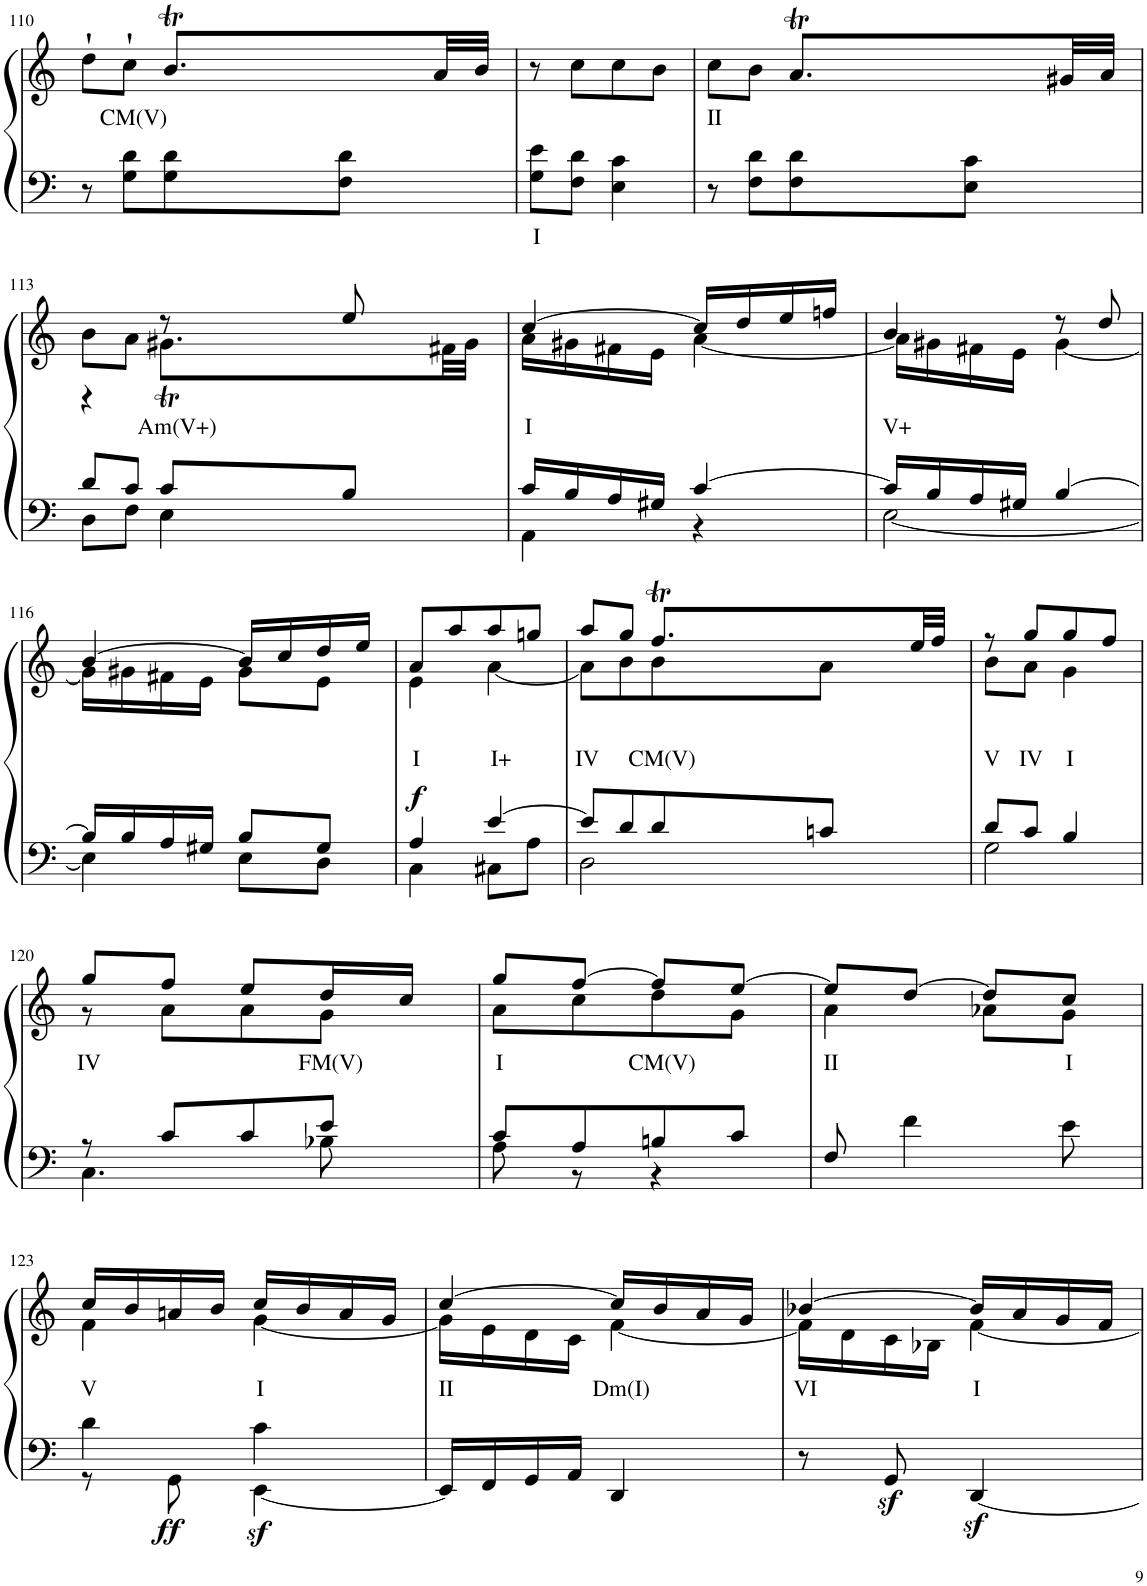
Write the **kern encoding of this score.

**kern	**text	**kern	**text	**dynam
*part1	*part1	*part1	*part1	*part1
*staff2	*staff2	*staff1	*staff1	*staff1/2
*I"Piano	*	*	*	*
*I'Pno	*	*	*	*
!!LO:PB:g=z
*clefF4	*	*clefG2	*	*
*k[]	*	*k[]	*	*
*M2/4	*	*M2/4	*	*
=110	=110	=110	=110	=110
*	*	*^	*	*
8r	.	8dd'`\L	4480%1119ryy	.	.
!	!	!	!	!LO:LY:b	!
8G\ 8d\L	.	8cc'`\J	.	CM(V)	.
*	*	*	*Xtuplet	*	*
.	.	.	112%3ryy	.	.
8G\ 8d\	.	8.bt/L	.	.	.
.	.	.	112%3cc!	.	.
.	.	.	112%3b!	.	.
.	.	.	112%3cc!	.	.
.	.	.	112%3b!	.	.
8F\ 8d\J	.	.	.	.	.
.	.	.	112%3cc!	.	.
.	.	.	112%3b!	.	.
.	.	.	4480%281ryy	.	.
.	.	32a/LL	.	.	.
.	.	32b/JJJ	.	.	.
*	*	*v	*v	*	*
=111	=111	=111	=111	=111
!	!LO:LY:b	!	!	!
8G\ 8e\L	I	8r	.	.
8F\ 8d\J	.	8cc\L	.	.
4E\ 4c\	.	8cc\	.	.
.	.	8b\J	.	.
=112	=112	=112	=112	=112
!	!	!	!LO:LY:b	!
*	*	*^	*	*
8r	.	8cc\L	4480%1119ryy	II	.
8F\ 8d\L	.	8b\J	.	.	.
.	.	.	112%3ryy	.	.
8F\ 8d\	.	8.aT/L	.	.	.
.	.	.	112%3b!	.	.
.	.	.	112%3a!	.	.
.	.	.	112%3b!	.	.
.	.	.	112%3a!	.	.
8E\ 8c\J	.	.	.	.	.
.	.	.	112%3b!	.	.
.	.	.	112%3a!	.	.
.	.	.	4480%281ryy	.	.
.	.	32g#X/LL	.	.	.
.	.	32a/JJJ	.	.	.
!!LO:LB:g=z
=113	=113	=113	=113	=113	=113
*^	*	*	*^	*	*
8d/L	8D\L	.	8b\L	4480%1119ryy	4r	.	.
8c/J	8F\J	.	8a\J	.	.	.	.
.	.	.	.	112%3ryy	.	.	.
!	!	!	!	!	!	!LO:LY:b	!
8c/L	4E\	.	8.g#Xt\L	.	8r	Am(V+)	.
.	.	.	.	112%3a!	.	.	.
.	.	.	.	112%3g#!	.	.	.
.	.	.	.	112%3a!	.	.	.
.	.	.	.	112%3g#!	.	.	.
8B/J	.	.	.	.	8ee/	.	.
.	.	.	.	112%3a!	.	.	.
.	.	.	.	112%3g#!	.	.	.
.	.	.	.	4480%281ryy	.	.	.
.	.	.	32f#X\LL	.	.	.	.
.	.	.	32g#\JJJ	.	.	.	.
*	*	*	*	*v	*v	*	*
=114	=114	=114	=114	=114	=114	=114
!	!	!	!	!	!LO:LY:b	!
16c/LL	4AA\	.	[4cc/	16a\LL	I	.
16B/	.	.	.	16g#X\	.	.
16A/	.	.	.	16f#X\	.	.
16G#X/JJ	.	.	.	16e\JJ	.	.
[4c/	4r	.	16cc/LL]	[4a\	.	.
.	.	.	16dd/	.	.	.
.	.	.	16ee/	.	.	.
.	.	.	16ffn/JJ	.	.	.
=115	=115	=115	=115	=115	=115	=115
!	!	!	!	!	!LO:LY:b	!
16c/LL]	[2E\	.	4b/	16a\LL]	V+	.
16B/	.	.	.	16g#X\	.	.
16A/	.	.	.	16f#X\	.	.
16G#X/JJ	.	.	.	16e\JJ	.	.
[4B/	.	.	8r	[4g#\	.	.
.	.	.	8dd/	.	.	.
!!LO:LB:g=z	!!
=116	=116	=116	=116	=116	=116	=116
16B/LL]	4E\]	.	[4b/	16g#\LL]	.	.
16B/	.	.	.	16g#X\	.	.
16A/	.	.	.	16f#X\	.	.
16G#X/JJ	.	.	.	16e\JJ	.	.
8B/L	8E\L	.	16b/LL]	8g#\L	.	.
.	.	.	16cc/	.	.	.
8G#/J	8D\J	.	16dd/	8e\J	.	.
.	.	.	16ee/JJ	.	.	.
=117	=117	=117	=117	=117	=117	=117
!	!	!	!	!	!LO:LY:b	!LO:DY:b
4A/	4C\	.	8a/L	4e\	I	f
.	.	.	8aa/	.	.	.
!	!	!	!	!	!LO:LY:b	!
[4e/	8C#X\L	.	8aa/	[4a\	I+	.
.	8A\J	.	8ggn/J	.	.	.
=118	=118	=118	=118	=118	=118	=118
*	*	*	*	*^	*	*
!	!	!	!	!	!	!LO:LY:b	!
8e/L]	2D\	.	8aa/L	4480%1119ryy	8a\L]	IV	.
8d/	.	.	8gg/J	.	8b\	.	.
.	.	.	.	112%3ryy	.	.	.
!	!	!	!	!	!	!LO:LY:b	!
8d/	.	.	8.ffT/L	.	8b\	CM(V)	.
.	.	.	.	112%3gg!	.	.	.
.	.	.	.	112%3ff!	.	.	.
.	.	.	.	112%3gg!	.	.	.
.	.	.	.	112%3ff!	.	.	.
8cn/J	.	.	.	.	8a\J	.	.
.	.	.	.	112%3gg!	.	.	.
.	.	.	.	112%3ff!	.	.	.
.	.	.	.	4480%281ryy	.	.	.
.	.	.	32ee/LL	.	.	.	.
.	.	.	32ff/JJJ	.	.	.	.
*	*	*	*	*v	*v	*	*
=119	=119	=119	=119	=119	=119	=119
!	!	!	!	!	!LO:LY:b	!
8d/L	2G\	.	8r	8b\L	V	.
!	!	!	!	!	!LO:LY:b	!
8c/J	.	.	8gg/L	8a\J	IV	.
!	!	!	!	!	!LO:LY:b	!
4B/	.	.	8gg/	4g\	I	.
.	.	.	8ff/J	.	.	.
!!LO:LB:g=z	!!
=120	=120	=120	=120	=120	=120	=120
!	!	!	!	!	!LO:LY:b	!
8r	4.C\	.	8gg/L	8r	IV	.
8c/L	.	.	8ff/J	8a\L	.	.
8c/	.	.	8ee/L	8a\	.	.
!	!	!	!	!	!LO:LY:b	!
8e/J	8B-X\	.	16dd/L	8g\J	FM(V)	.
.	.	.	16cc/JJ	.	.	.
=121	=121	=121	=121	=121	=121	=121
!	!	!	!	!	!LO:LY:b	!
8c/L	8A\	.	8gg/L	8a\L	I	.
8A/	8r	.	[8ff/J	8cc\	.	.
!	!	!	!	!	!LO:LY:b	!
8Bn/	4r	.	8ff/L]	8dd\	CM(V)	.
8c/J	.	.	[8ee/J	8g\J	.	.
*v	*v	*	*	*	*	*
=122	=122	=122	=122	=122	=122
!	!	!	!	!LO:LY:b	!
8F/	.	8ee/L]	4a\	II	.
4f\	.	[8dd/J	.	.	.
.	.	8dd/L]	8a-X\L	.	.
!	!	!	!	!LO:LY:b	!
8e\	.	8cc/J	8g\J	I	.
!!LO:LB:g=z	!!
=123	=123	=123	=123	=123	=123
*^	*	*	*	*	*
!	!	!	!	!	!LO:LY:b	!
4d\	8r	.	16cc/LL	4f\	V	.
.	.	.	16b/	.	.	.
!	!	!	!	!	!	!LO:DY:b=2
.	8GG\	.	16an/	.	.	ff
.	.	.	16b/JJ	.	.	.
!	!	!	!	!	!LO:LY:b	!LO:DY:b=2
4c\	[4EE\	.	16cc/LL	[4g\	I	sf
.	.	.	16b/	.	.	.
.	.	.	16a/	.	.	.
.	.	.	16g/JJ	.	.	.
=124	=124	=124	=124	=124	=124	=124
!	!	!	!	!	!LO:LY:b	!
2ryy	16EE/LL]	.	[4cc/	16g\LL]	II	.
.	16FF/	.	.	16e\	.	.
.	16GG/	.	.	16d\	.	.
.	16AA/JJ	.	.	16c\JJ	.	.
!	!	!	!	!	!LO:LY:b	!
.	4DD/	.	16cc/LL]	[4f\	Dm(I)	.
.	.	.	16b/	.	.	.
.	.	.	16a/	.	.	.
.	.	.	16g/JJ	.	.	.
*v	*v	*	*	*	*	*
=125	=125	=125	=125	=125	=125
!	!	!	!	!LO:LY:b	!
8r	.	[4b-X/	16f\LL]	VI	.
.	.	.	16d\	.	.
8GGz</	.	.	16c\	.	.
.	.	.	16B-X\JJ	.	.
!	!	!	!	!LO:LY:b	!
[4DDz</	.	16b-/LL]	[4f\	I	.
.	.	16a/	.	.	.
.	.	16g/	.	.	.
.	.	16f/JJ	.	.	.
*	*	*v	*v	*	*
=	=	=	=	=
*-	*-	*-	*-	*-
